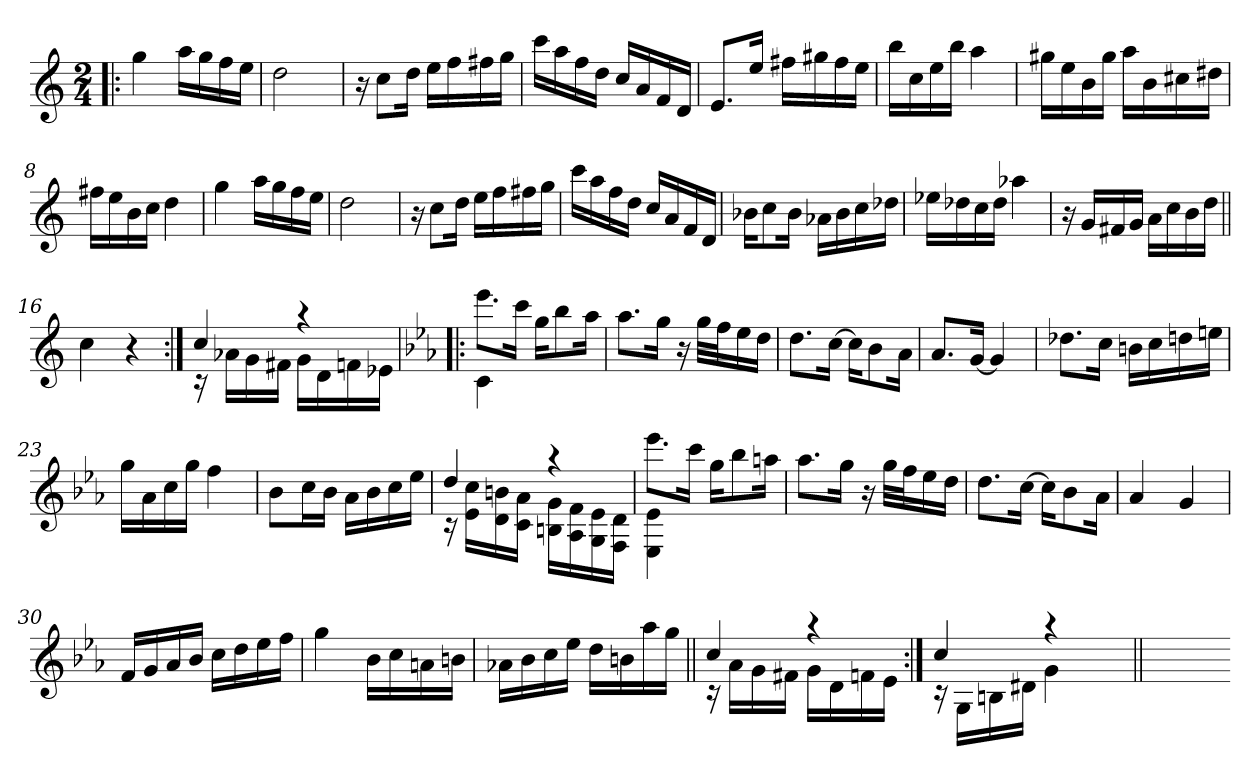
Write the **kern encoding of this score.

**kern
*part1
*staff1
*clefG2
*k[]
*C:
*M2/4
=1!|:
4gg\
16aa\LL
16gg\
16ff\
16ee\JJ
=2
2dd\
=3
16r
8cc\L
16dd\Jk
16ee\LL
16ff\
16ff#X\
16gg\JJ
=4
16ccc\LL
16aa\
16ff\
16dd\JJ
16cc/LL
16a/
16f/
16d/JJ
!!LO:LB:g=z
=5
8.e/L
16ee/Jk
16ff#X\LL
16gg#X\
16ff#\
16ee\JJ
=6
16bb\LL
16cc\
16ee\
16bb\JJ
4aa\
=7
16gg#X\LL
16ee\
16b\
16gg#\JJ
16aa\LL
16b\
16cc#X\
16dd#X\JJ
=8
16ff#X\LL
16ee\
16b\
16cc\JJ
4dd\
!!LO:LB:g=z
=9
4gg\
16aa\LL
16gg\
16ff\
16ee\JJ
=10
2dd\
=11
16r
8cc\L
16dd\Jk
16ee\LL
16ff\
16ff#X\
16gg\JJ
=12
16ccc\LL
16aa\
16ff\
16dd\JJ
16cc/LL
16a/
16f/
16d/JJ
!!LO:LB:g=z
=13
16b-X\KL
8cc\
16b-\Jk
16a-X\LL
16b-\
16cc\
16dd-X\JJ
=14
16ee-X\LL
16dd-X\
16cc\
16dd-\JJ
4aa-X\
=15
16r
16g/LL
16f#X/
16g/JJ
16a\LL
16cc\
16b\
16dd\JJ
=16||
4cc\
4r
!!LO:LB:g=z
=17:|!
*^
4cc/	16rc
.	16a-X\LL
.	16g\
.	16f#X\JJ
4raa	16g\LL
.	16d\
.	16fn\
.	16e-X\JJ
=18!|:	=18!|:
*k[b-e-a-]	*
*E-:	*
8.eee-\L	4c\
16ccc\Jk	.
16gg\KL	4ryy
8bb-\	.
16aa-\Jk	.
*v	*v
=19
8.aa-\L
16gg\Jk
16r
32gg\LLL
32ff\J
16ee-\
16dd\JJ
=20
8.dd\L
[16cc\Jk
16cc\KL]
8b-\
16a-\Jk
!!LO:LB:g=z
=21
8.a-/L
[16g/Jk
4g/]
=22
8.dd-X\L
16cc\Jk
16bn\LL
16cc\
16ddn\
16een\JJ
=23
16gg\LL
16a-\
16cc\
16gg\JJ
4ff\
=24
8b-\L
16cc\L
16b-\JJ
16a-\LL
16b-\
16cc\
16ee-\JJ
!!LO:LB:g=z
=25
*^
4dd/	16rc
.	16e-\ 16cc\LL
.	16d\ 16bn\
.	16c\ 16a-\JJ
4raa	16Bn\ 16g\LL
.	16A-\ 16f\
.	16G\ 16e-\
.	16F\ 16d\JJ
=26	=26
8.eee-\L	4E-\ 4e-\
16ccc\Jk	.
16gg\KL	4ryy
8bb-\	.
16aan\Jk	.
*v	*v
=27
8.aa-\L
16gg\Jk
16r
32gg\LLL
32ff\J
16ee-\
16dd\JJ
=28
8.dd\L
[16cc\Jk
16cc\KL]
8b-\
16a-\Jk
!!LO:LB:g=z
=29
4a-/
4g/
=30
16f/LL
16g/
16a-/
16b-/JJ
16cc\LL
16dd\
16ee-\
16ff\JJ
=31
4gg\
16b-\LL
16cc\
16an\
16bn\JJ
=32
16a-X\LL
16b-\
16cc\
16ee-\JJ
16dd\LL
16bn\
16aa-\
16gg\JJ
!!LO:LB:g=z
=33||
*^
4cc/	16rc
.	16a-\LL
.	16g\
.	16f#X\JJ
4raa	16g\LL
.	16d\
.	16fn\
.	16e-\JJ
=34:|!	=34:|!
*	*^
4cc/	16rc	4ryy
.	16G\LL	.
.	16Bn\	.
.	16d#X\JJ	.
4raa	4g\	16ryy
.	.	16ryy
.	.	16ryy
.	.	16ryy
*v	*v	*v
=35||
*stria0
2ryy
=-
*-
